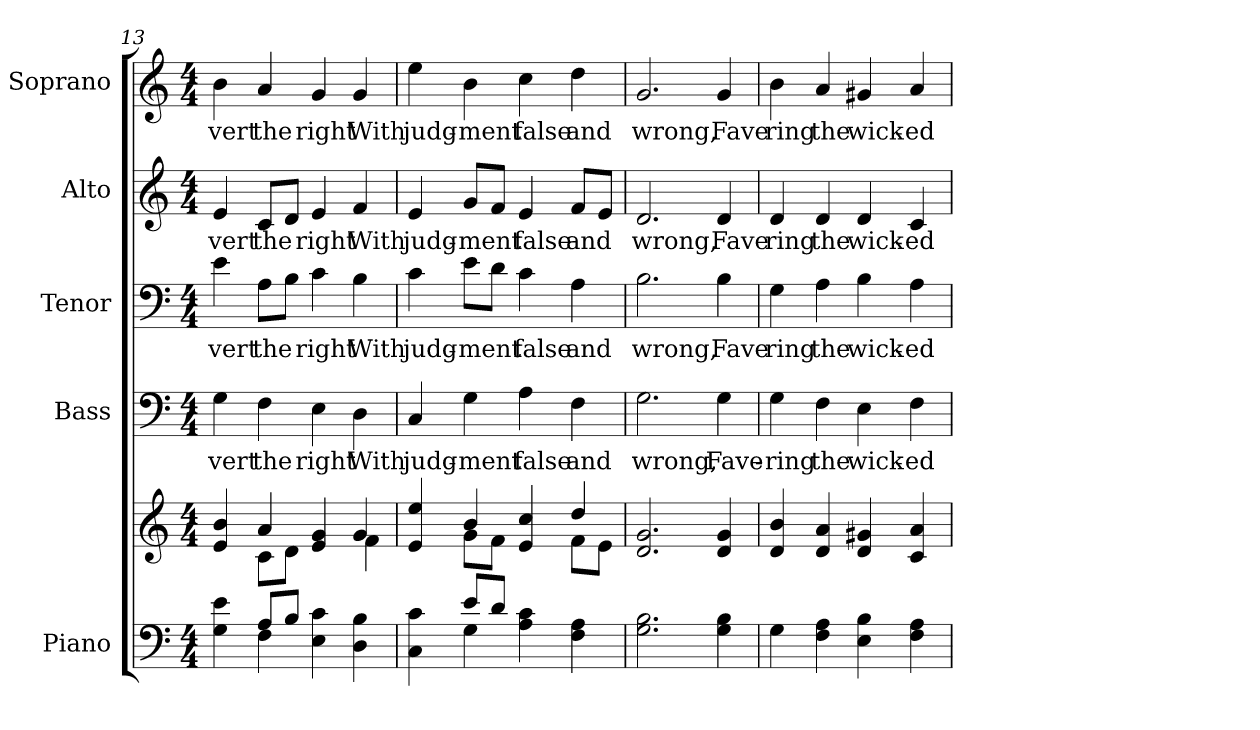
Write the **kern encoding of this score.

**kern	**kern	**kern	**text	**kern	**text	**kern	**text	**kern	**text
*part5	*part5	*part4	*part4	*part3	*part3	*part2	*part2	*part1	*part1
*staff6	*staff5	*staff4	*staff4	*staff3	*staff3	*staff2	*staff2	*staff1	*staff1
*I"Piano	*	*I"Bass	*	*I"Tenor	*	*I"Alto	*	*I"Soprano	*
*I'Pno.	*	*I'B.	*	*I'T.	*	*I'A.	*	*I'S.	*
!!LO:PB:g=z
*clefF4	*clefG2	*clefF4	*	*clefF4	*	*clefG2	*	*clefG2	*
*k[]	*k[]	*k[]	*	*k[]	*	*k[]	*	*k[]	*
*C:	*C:	*C:	*	*C:	*	*C:	*	*C:	*
*M4/4	*M4/4	*M4/4	*	*M4/4	*	*M4/4	*	*M4/4	*
=13	=13	=13	=13	=13	=13	=13	=13	=13	=13
*^	*^	*	*	*	*	*	*	*	*
!	!	!	!	!	!LO:LY:b:color=#000000	!	!	!	!	!	!
!	!	!	!	!	!	!	!LO:LY:b:color=#000000	!	!	!	!
!	!	!	!	!	!	!	!	!	!LO:LY:b:color=#000000	!	!
!	!	!	!	!	!	!	!	!	!	!	!LO:LY:b:color=#000000
4Gi\ 4ei	4ryy	4ei/ 4bi	4ryy	4Gi\	-vert	4ei\	-vert	4ei/	-vert	4bi\	-vert
!	!	!	!	!	!LO:LY:b:color=#000000	!	!	!	!	!	!
!	!	!	!	!	!	!	!LO:LY:b:color=#000000	!	!	!	!
!	!	!	!	!	!	!	!	!	!LO:LY:b:color=#000000	!	!
!	!	!	!	!	!	!	!	!	!	!	!LO:LY:b:color=#000000
8Ai/L	4Fi\	4ai/	8ci\L	4Fi\	the	8Ai\L	the	8ci/L	the	4ai/	the
8Bi/J	.	.	8di\J	.	.	8Bi\J	.	8di/J	.	.	.
!	!	!	!	!	!LO:LY:b:color=#000000	!	!	!	!	!	!
!	!	!	!	!	!	!	!LO:LY:b:color=#000000	!	!	!	!
!	!	!	!	!	!	!	!	!	!LO:LY:b:color=#000000	!	!
!	!	!	!	!	!	!	!	!	!	!	!LO:LY:b:color=#000000
4Ei\ 4ci	2ryy	4ei/ 4gi	4ryy	4Ei\	right	4ci\	right	4ei/	right	4gi/	right
!	!	!	!	!	!LO:LY:b:color=#000000	!	!	!	!	!	!
!	!	!	!	!	!	!	!LO:LY:b:color=#000000	!	!	!	!
!	!	!	!	!	!	!	!	!	!LO:LY:b:color=#000000	!	!
!	!	!	!	!	!	!	!	!	!	!	!LO:LY:b:color=#000000
4Di\ 4Bi	.	4gi/	4fi\	4Di\	With	4Bi\	With	4fi/	With	4gi/	With
=14	=14	=14	=14	=14	=14	=14	=14	=14	=14	=14	=14
!	!	!	!	!	!LO:LY:b:color=#000000	!	!	!	!	!	!
!	!	!	!	!	!	!	!LO:LY:b:color=#000000	!	!	!	!
!	!	!	!	!	!	!	!	!	!LO:LY:b:color=#000000	!	!
!	!	!	!	!	!	!	!	!	!	!	!LO:LY:b:color=#000000
4Ci\ 4ci	4ryy	4ei/ 4eei	4ryy	4Ci/	judg-	4ci\	judg-	4ei/	judg-	4eei\	judg-
!	!	!	!	!	!LO:LY:b:color=#000000	!	!	!	!	!	!
!	!	!	!	!	!	!	!LO:LY:b:color=#000000	!	!	!	!
!	!	!	!	!	!	!	!	!	!LO:LY:b:color=#000000	!	!
!	!	!	!	!	!	!	!	!	!	!	!LO:LY:b:color=#000000
8ei/L	4Gi\	4bi/	8gi\L	4Gi\	-ment	8ei\L	-ment	8gi/L	-ment	4bi\	-ment
8di/J	.	.	8fi\J	.	.	8di\J	.	8fi/J	.	.	.
!	!	!	!	!	!LO:LY:b:color=#000000	!	!	!	!	!	!
!	!	!	!	!	!	!	!LO:LY:b:color=#000000	!	!	!	!
!	!	!	!	!	!	!	!	!	!LO:LY:b:color=#000000	!	!
!	!	!	!	!	!	!	!	!	!	!	!LO:LY:b:color=#000000
4Ai\ 4ci	2ryy	4ei/ 4cci	4ryy	4Ai\	false	4ci\	false	4ei/	false	4cci\	false
!	!	!	!	!	!LO:LY:b:color=#000000	!	!	!	!	!	!
!	!	!	!	!	!	!	!LO:LY:b:color=#000000	!	!	!	!
!	!	!	!	!	!	!	!	!	!LO:LY:b:color=#000000	!	!
!	!	!	!	!	!	!	!	!	!	!	!LO:LY:b:color=#000000
4Fi\ 4Ai	.	4ddi/	8fi\L	4Fi\	and	4Ai\	and	8fi/L	and	4ddi\	and
.	.	.	8ei\J	.	.	.	.	8ei/J	.	.	.
*v	*v	*	*	*	*	*	*	*	*	*	*
*	*v	*v	*	*	*	*	*	*	*	*
=15	=15	=15	=15	=15	=15	=15	=15	=15	=15
*	*^	*	*	*	*	*	*	*	*
!	!	!	!	!LO:LY:b:color=#000000	!	!	!	!	!	!
*	*v	*v	*	*	*	*	*	*	*	*
*	*^	*	*	*	*	*	*	*	*
!	!	!	!	!	!	!LO:LY:b:color=#000000	!	!	!	!
*	*v	*v	*	*	*	*	*	*	*	*
*	*^	*	*	*	*	*	*	*	*
!	!	!	!	!	!	!	!	!LO:LY:b:color=#000000	!	!
*	*v	*v	*	*	*	*	*	*	*	*
*	*^	*	*	*	*	*	*	*	*
!	!	!	!	!	!	!	!	!	!	!LO:LY:b:color=#000000
*	*v	*v	*	*	*	*	*	*	*	*
2.Gi\ 2.Bi	2.di/ 2.gi	2.Gi\	wrong,	2.Bi\	wrong,	2.di/	wrong,	2.gi/	wrong,
!	!	!	!LO:LY:b:color=#000000	!	!	!	!	!	!
!	!	!	!	!	!LO:LY:b:color=#000000	!	!	!	!
!	!	!	!	!	!	!	!LO:LY:b:color=#000000	!	!
!	!	!	!	!	!	!	!	!	!LO:LY:b:color=#000000
4Gi\ 4Bi	4di/ 4gi	4Gi\	Fave-	4Bi\	Fave	4di/	Fave	4gi/	Fave
!!LO:PB:g=z
=16	=16	=16	=16	=16	=16	=16	=16	=16	=16
!	!	!	!LO:LY:b:color=#000000	!	!	!	!	!	!
!	!	!	!	!	!LO:LY:b:color=#000000	!	!	!	!
!	!	!	!	!	!	!	!LO:LY:b:color=#000000	!	!
!	!	!	!	!	!	!	!	!	!LO:LY:b:color=#000000
4Gi\	4di/ 4bi	4Gi\	-ring	4Gi\	ring	4di/	ring	4bi\	ring
!	!	!	!LO:LY:b:color=#000000	!	!	!	!	!	!
!	!	!	!	!	!LO:LY:b:color=#000000	!	!	!	!
!	!	!	!	!	!	!	!LO:LY:b:color=#000000	!	!
!	!	!	!	!	!	!	!	!	!LO:LY:b:color=#000000
4Fi\ 4Ai	4di/ 4ai	4Fi\	the	4Ai\	the	4di/	the	4ai/	the
!	!	!	!LO:LY:b:color=#000000	!	!	!	!	!	!
!	!	!	!	!	!LO:LY:b:color=#000000	!	!	!	!
!	!	!	!	!	!	!	!LO:LY:b:color=#000000	!	!
!	!	!	!	!	!	!	!	!	!LO:LY:b:color=#000000
4Ei\ 4Bi	4di/ 4g#Xi	4Ei\	wick-	4Bi\	wick-	4di/	wick-	4g#Xi/	wick-
!	!	!	!LO:LY:b:color=#000000	!	!	!	!	!	!
!	!	!	!	!	!LO:LY:b:color=#000000	!	!	!	!
!	!	!	!	!	!	!	!LO:LY:b:color=#000000	!	!
!	!	!	!	!	!	!	!	!	!LO:LY:b:color=#000000
4Fi\ 4Ai	4ci/ 4ai	4Fi\	-ed	4Ai\	-ed	4ci/	-ed	4ai/	-ed
=	=	=	=	=	=	=	=	=	=
*-	*-	*-	*-	*-	*-	*-	*-	*-	*-
